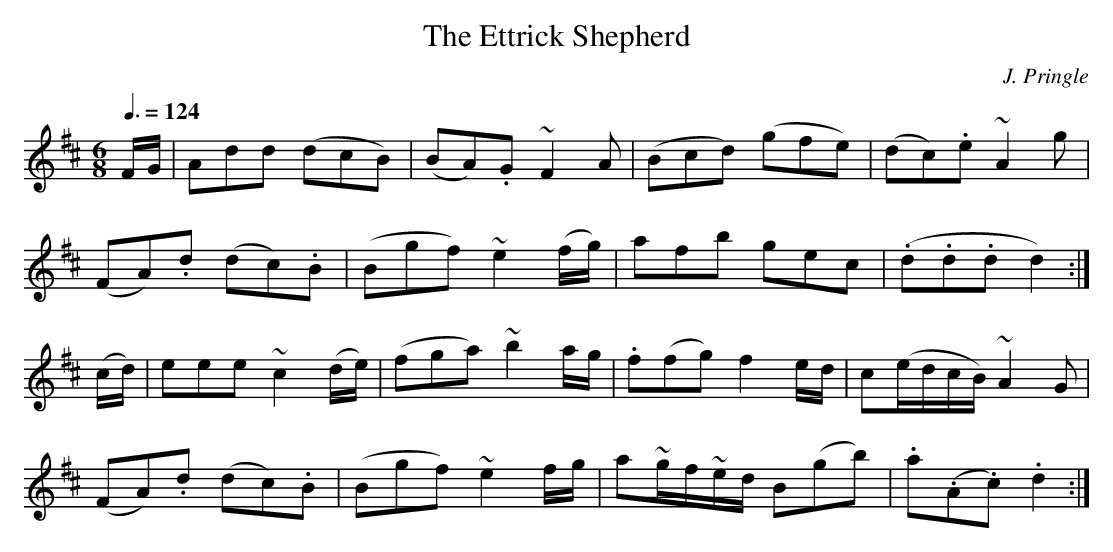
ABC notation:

X:1
T:The Ettrick Shepherd
C:J. Pringle
M:6/8
L:1/8
Q:3/8=124
K:D
 F/G/ | Add   (dcB)    |(BA).G ~F2 A    |(Bcd)       (gfe)  | (dc).e       ~A2g |
       (FA).d (dc).B   |(Bgf)  ~e2(f/g/)| afb         gec   |(.d.d.d        d2):|
(c/d/)| eee   ~c2(d/e/)|(fga)  ~b2 a/g/ |.f(fg)       f2e/d/|  c(e/d/c/B/) ~A2G |
       (FA).d (dc).B   |(Bgf)  ~e2 f/g/ | a~g/f/~e/d/ B(gb) | .a(.A.c)     .d2 :|
